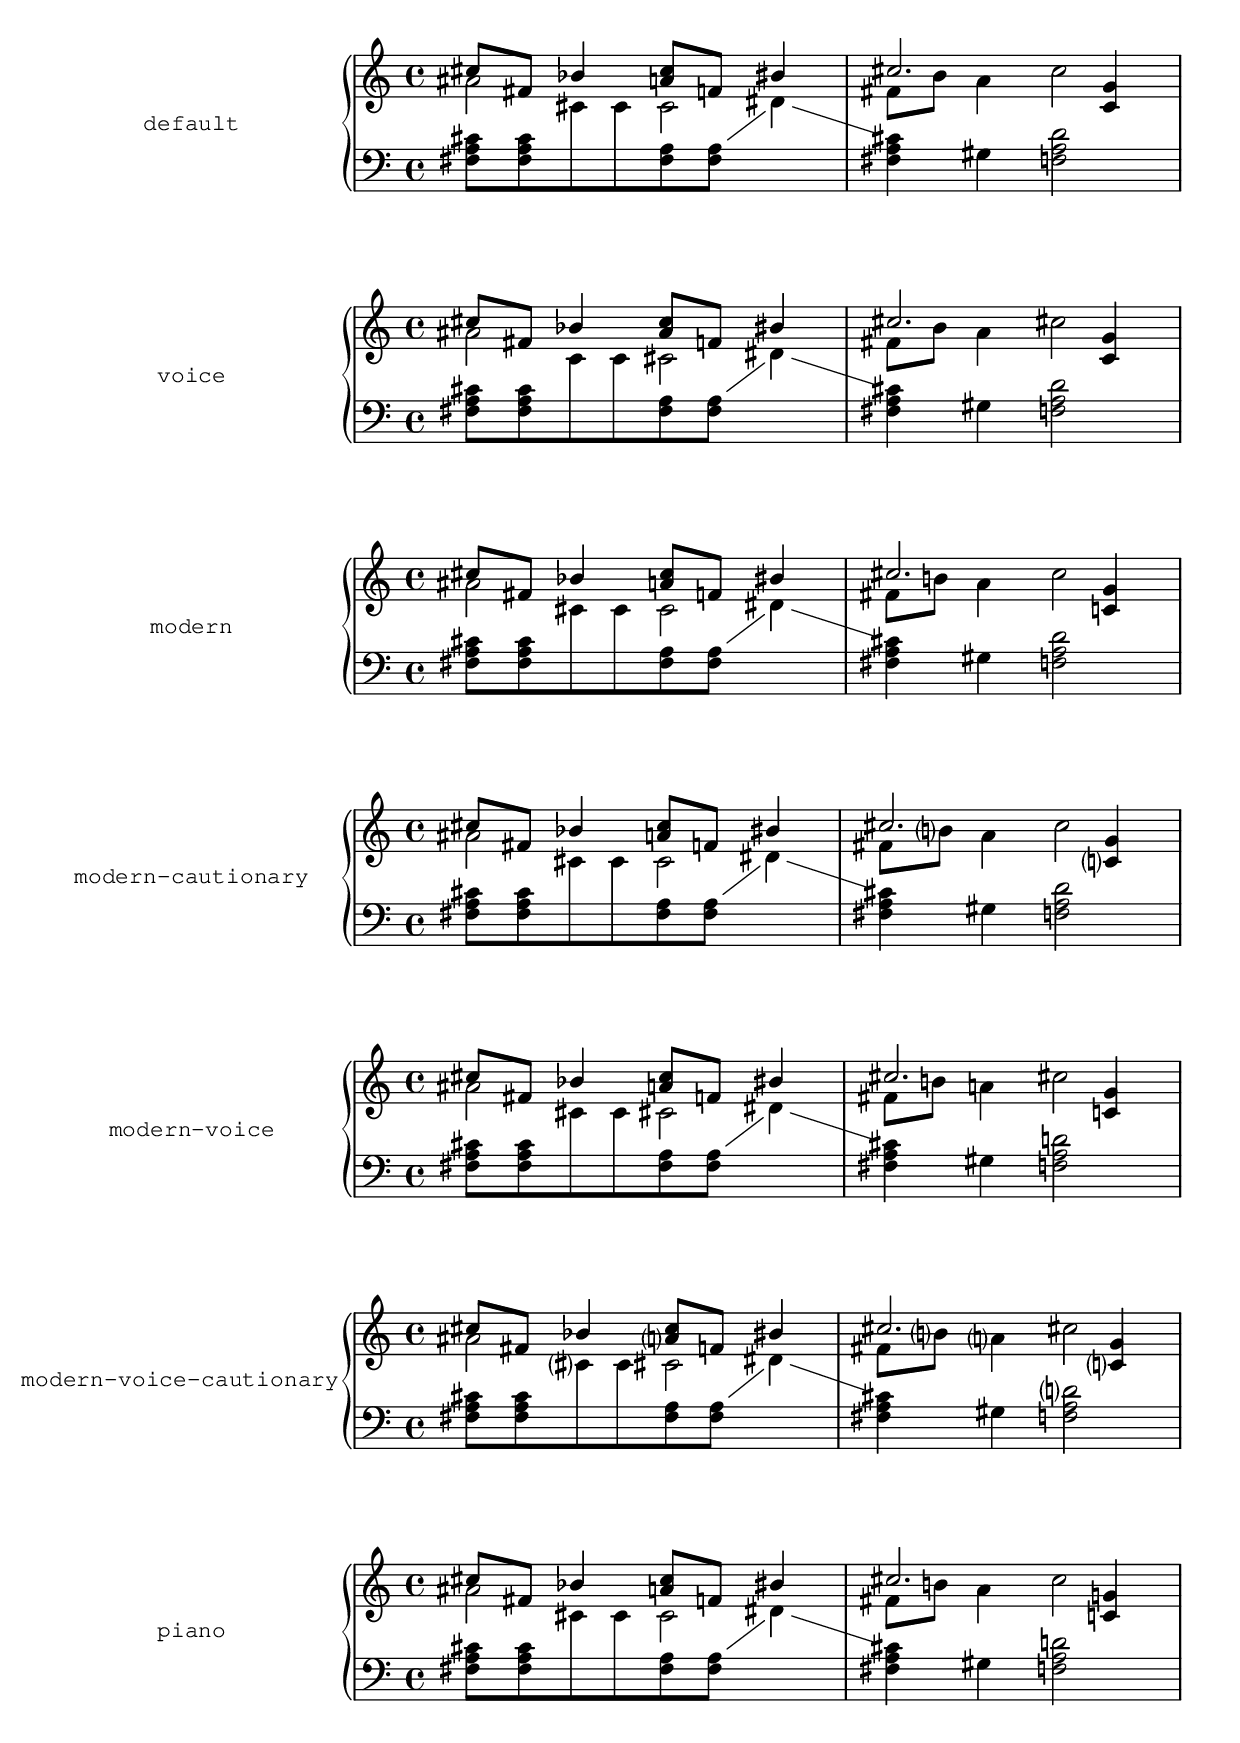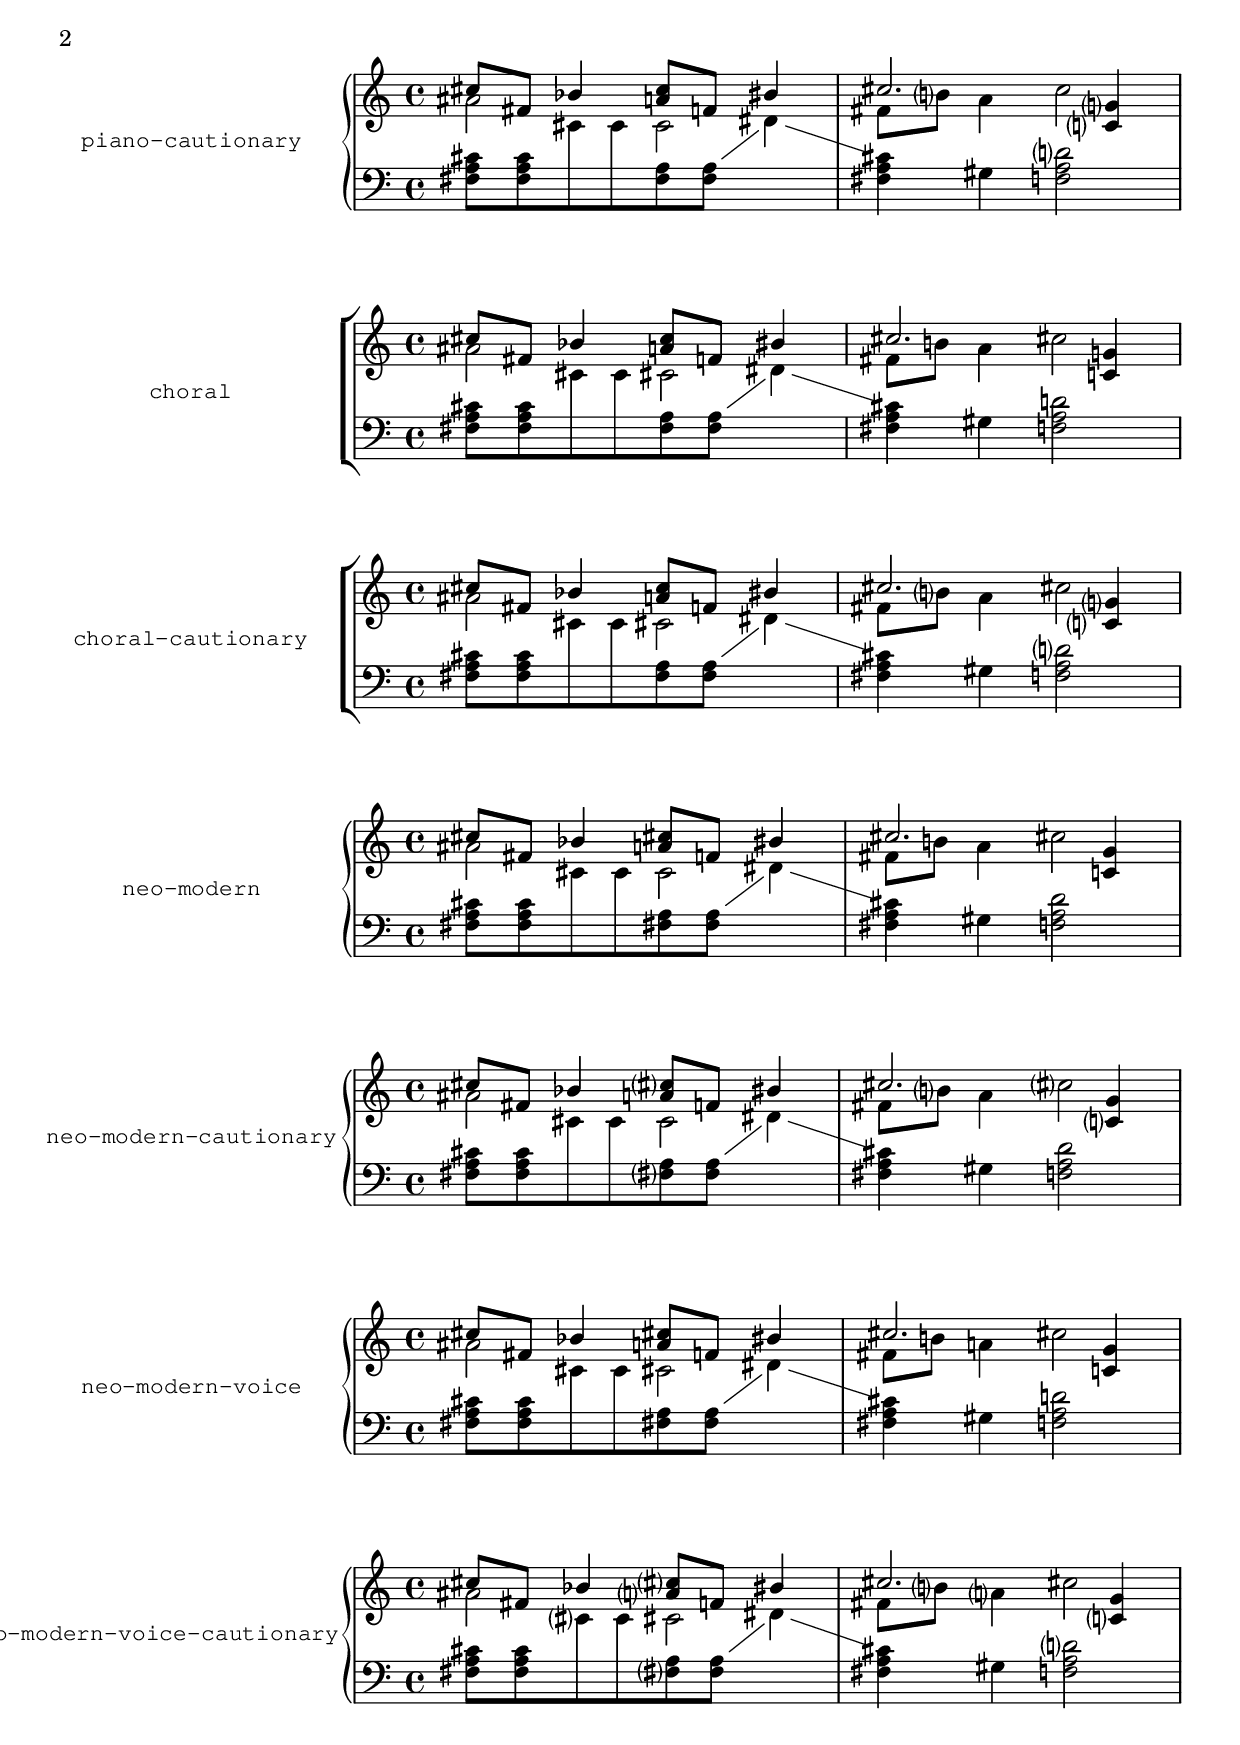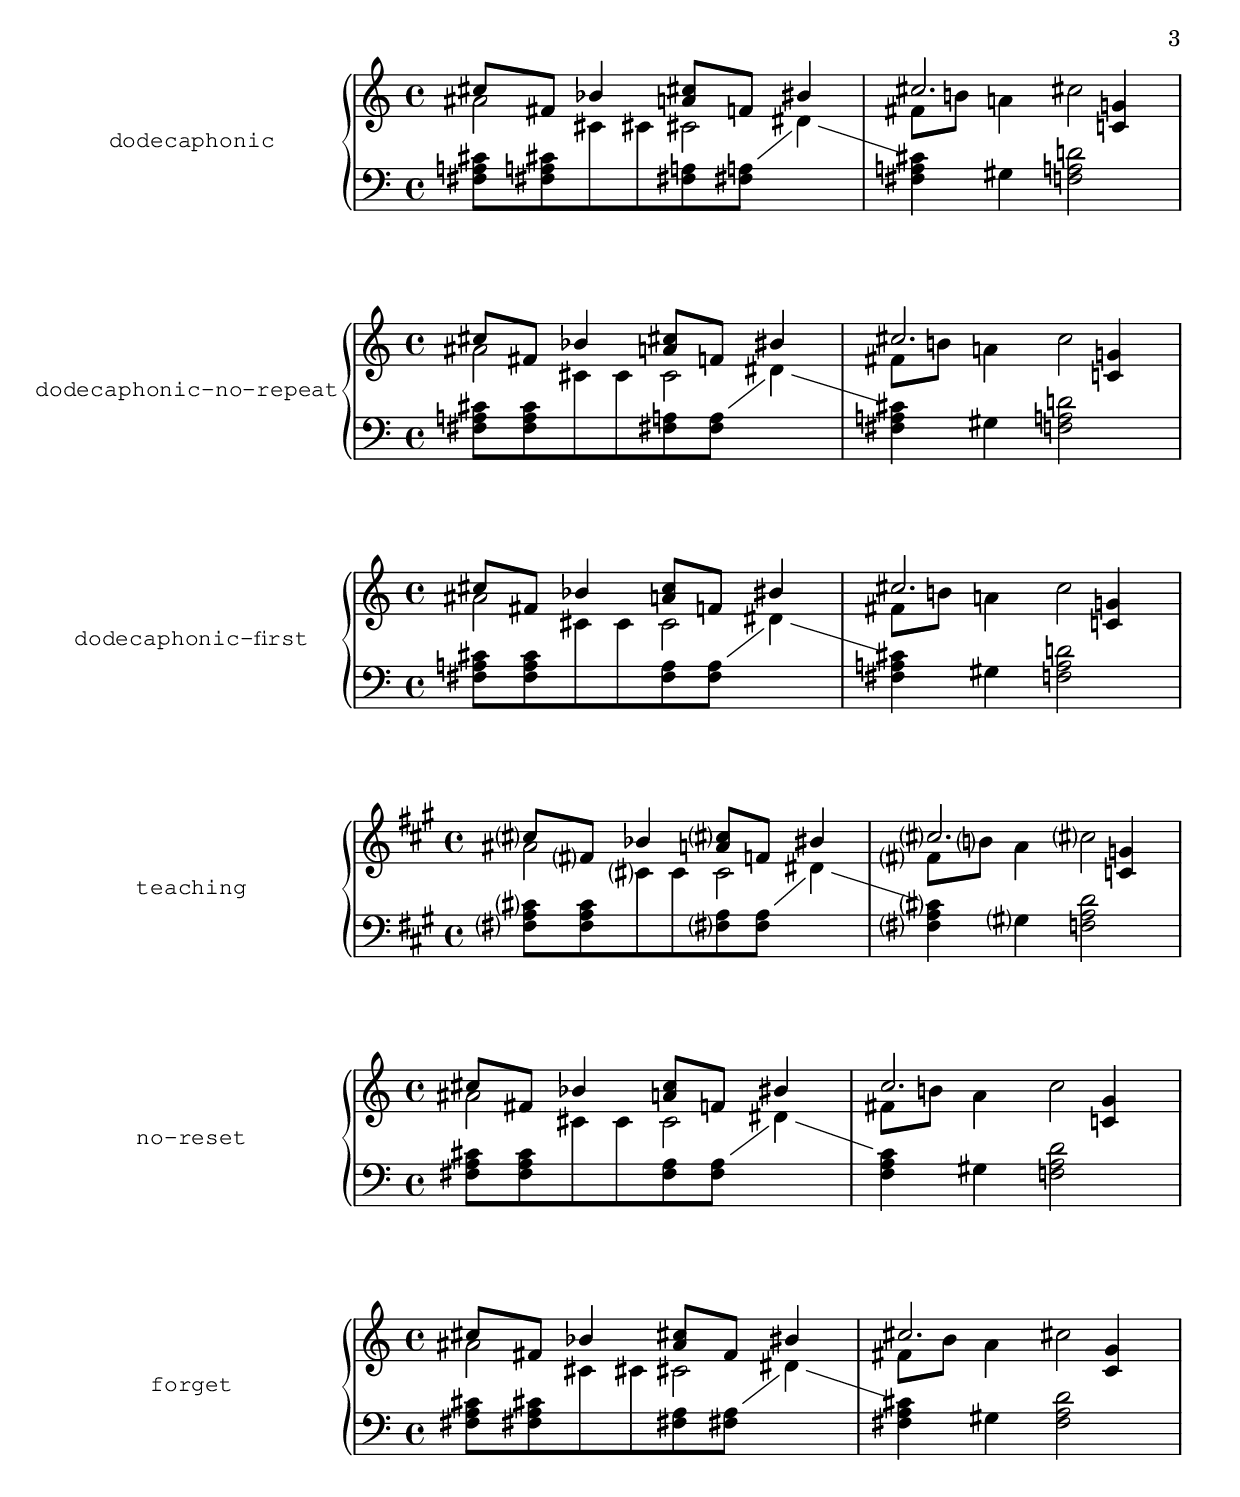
\version "2.23.4"

\header {
  texidoc = "Test all available accidental styles."
}

\paper {
  indent = 50
  ragged-right = ##f
}

musicA = {
  <<
    \relative {
      cis''8 fis, bes4 <a cis>8 f bis4 |
      cis2. <c, g'>4 |
    }
    \\
    \relative {
      ais'2 cis, |
      fis8 b a4 cis2 |
    }
  >>
}

musicB = {
  \clef bass
  \new Voice {
    \voiceTwo \relative {
      <fis a cis>8[ <fis a cis>
      \change Staff = up
      cis' cis
      \change Staff = down
      <fis, a> <fis a>]
      \showStaffSwitch
      \change Staff = up
      dis'4 |
      \change Staff = down
      <fis, a cis>4 gis <f a d>2 |
    }
  }
}

testStyle =
#(define-music-function (context-type extra-music style)
   (symbol? (ly:music? *unspecified*) symbol-list?)
   #{
      \new #context-type \with {
        instrumentName =
          \markup \typewriter
            #(string-join
               (map symbol->string style)
               ".")
      }
      {
        <<
          \new Staff = "up" {
            \accidentalStyle #style
            #extra-music
            \musicA
          }
          \new Staff = "down" {
            \accidentalStyle #style
            #extra-music
            \musicB
          }
        >>
      }
   #})

\testStyle PianoStaff default
\testStyle PianoStaff voice
\testStyle PianoStaff modern
\testStyle PianoStaff modern-cautionary
\testStyle PianoStaff modern-voice
\testStyle PianoStaff modern-voice-cautionary
\testStyle PianoStaff piano
\testStyle PianoStaff piano-cautionary
\testStyle ChoirStaff choral
\testStyle ChoirStaff choral-cautionary
\testStyle PianoStaff neo-modern
\testStyle PianoStaff neo-modern-cautionary
\testStyle PianoStaff neo-modern-voice
\testStyle PianoStaff neo-modern-voice-cautionary
\testStyle PianoStaff dodecaphonic
\testStyle PianoStaff dodecaphonic-no-repeat
\testStyle PianoStaff dodecaphonic-first
\testStyle PianoStaff { \key fis \minor }teaching
\testStyle PianoStaff no-reset
\testStyle PianoStaff forget
